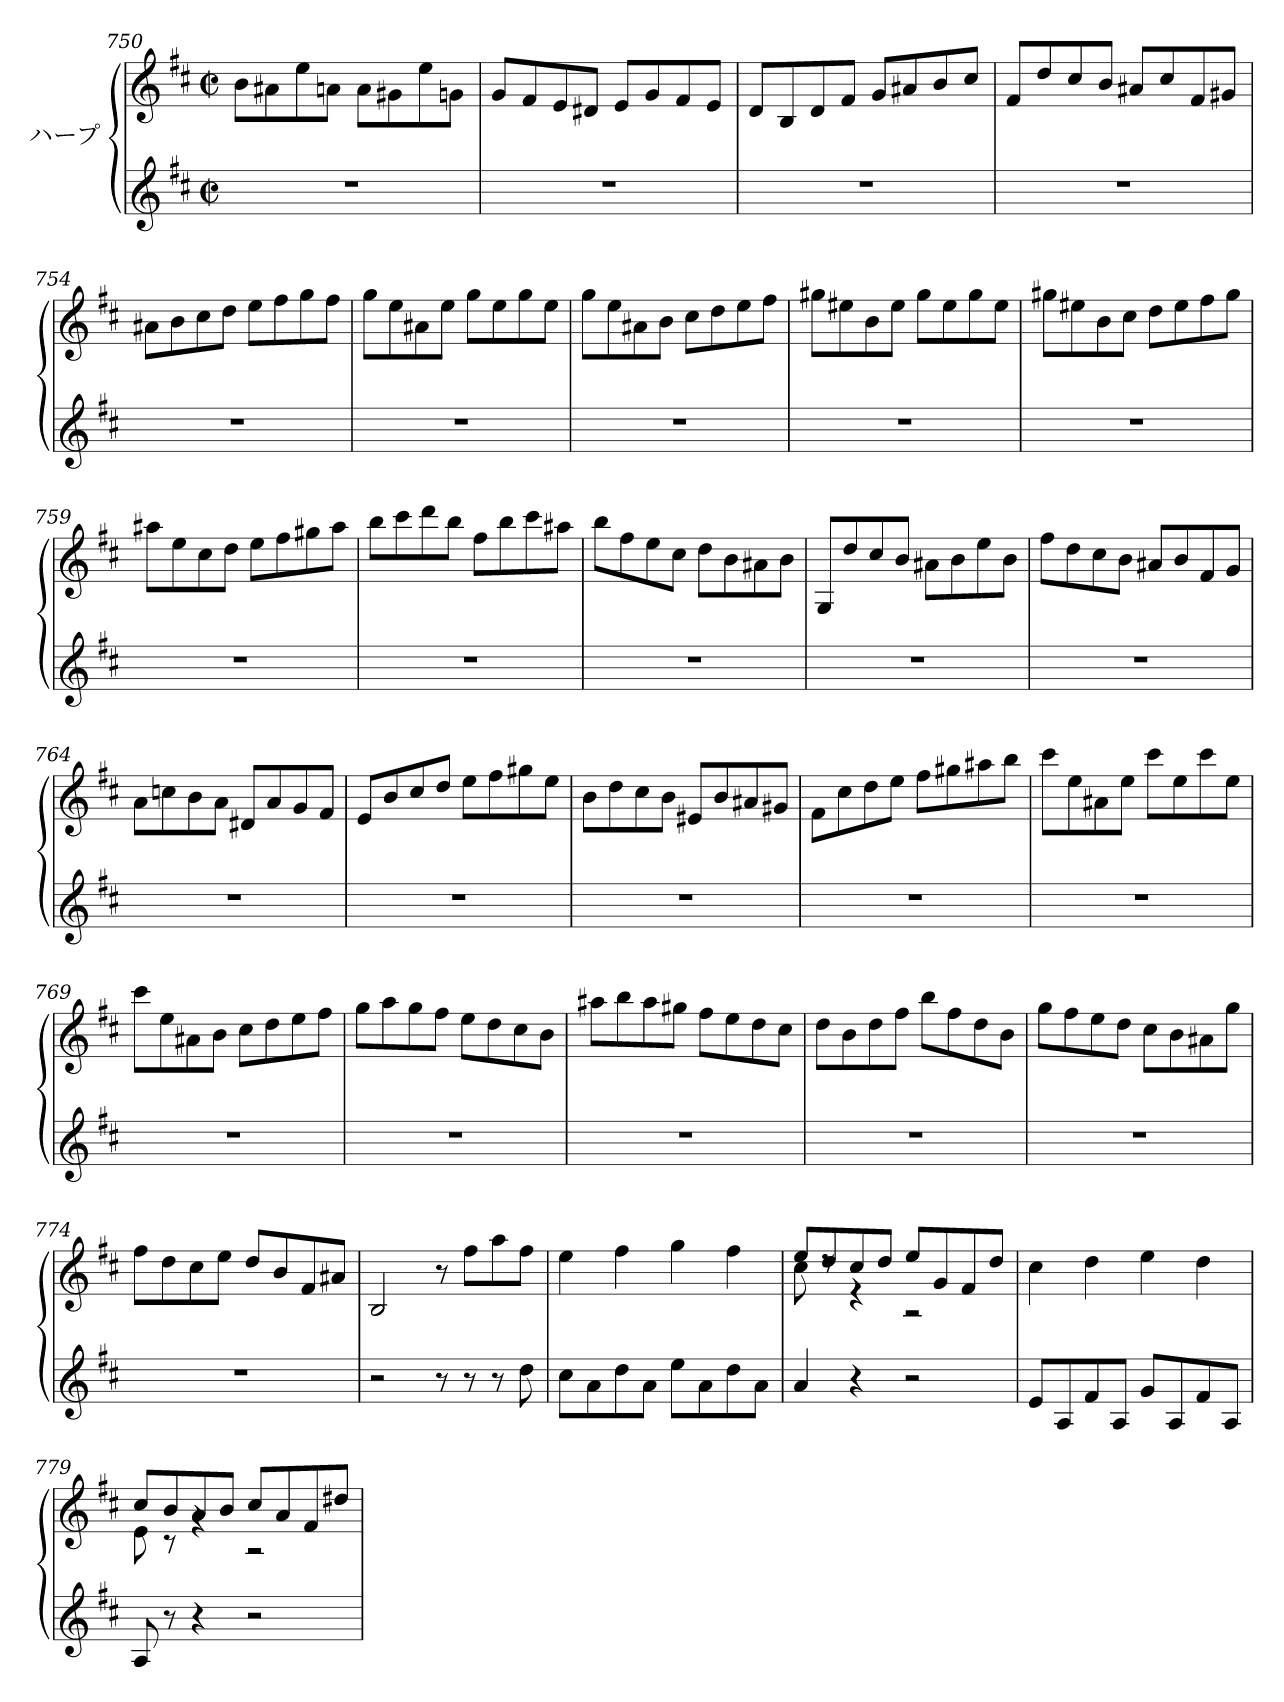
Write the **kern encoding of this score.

**kern	**kern
*part1	*part1
*staff2	*staff1
*I"ハープ	*
*clefG2	*clefG2
*k[f#c#]	*k[f#c#]
*M4/4	*M4/4
*met(c|)	*met(c|)
=750	=750
1r	8b\L
.	8a#X\
.	8ee\
.	8an\J
.	8a\L
.	8g#X\
.	8ee\
.	8gn\J
=751	=751
1r	8g/L
.	8f#/
.	8e/
.	8d#X/J
.	8e/L
.	8g/
.	8f#/
.	8e/J
=752	=752
1r	8d/L
.	8B/
.	8d/
.	8f#/J
.	8g/L
.	8a#X/
.	8b/
.	8cc#/J
!!LO:LB:g=z
=753	=753
1r	8f#/L
.	8dd/
.	8cc#/
.	8b/J
.	8a#X/L
.	8cc#/
.	8f#/
.	8g#X/J
=754	=754
1r	8a#X\L
.	8b\
.	8cc#\
.	8dd\J
.	8ee\L
.	8ff#\
.	8gg\
.	8ff#\J
=755	=755
1r	8gg\L
.	8ee\
.	8a#X\
.	8ee\J
.	8gg\L
.	8ee\
.	8gg\
.	8ee\J
=756	=756
1r	8gg\L
.	8ee\
.	8a#X\
.	8b\J
.	8cc#\L
.	8dd\
.	8ee\
.	8ff#\J
=757	=757
1r	8gg#X\L
.	8ee#X\
.	8b\
.	8ee#\J
.	8gg#\L
.	8ee#\
.	8gg#\
.	8ee#\J
!!LO:LB:g=z
=758	=758
1r	8gg#X\L
.	8ee#X\
.	8b\
.	8cc#\J
.	8dd\L
.	8ee#\
.	8ff#\
.	8gg#\J
=759	=759
1r	8aa#X\L
.	8ee\
.	8cc#\
.	8dd\J
.	8ee\L
.	8ff#\
.	8gg#X\
.	8aa#\J
=760	=760
1r	8bb\L
.	8ccc#\
.	8ddd\
.	8bb\J
.	8ff#\L
.	8bb\
.	8ccc#\
.	8aa#X\J
=761	=761
1r	8bb\L
.	8ff#\
.	8ee\
.	8cc#\J
.	8dd\L
.	8b\
.	8a#X\
.	8b\J
!!LO:LB:g=z
=762	=762
1r	8G/L
.	8dd/
.	8cc#/
.	8b/J
.	8a#X\L
.	8b\
.	8ee\
.	8b\J
=763	=763
1r	8ff#\L
.	8dd\
.	8cc#\
.	8b\J
.	8a#X/L
.	8b/
.	8f#/
.	8g/J
=764	=764
1r	8a\L
.	8ccn\
.	8b\
.	8a\J
.	8d#X/L
.	8a/
.	8g/
.	8f#/J
=765	=765
1r	8e/L
.	8b/
.	8cc#/
.	8dd/J
.	8ee\L
.	8ff#\
.	8gg#X\
.	8ee\J
!!LO:LB:g=z
=766	=766
1r	8b\L
.	8dd\
.	8cc#\
.	8b\J
.	8e#X/L
.	8b/
.	8a#X/
.	8g#X/J
=767	=767
1r	8f#\L
.	8cc#\
.	8dd\
.	8ee\J
.	8ff#\L
.	8gg#X\
.	8aa#X\
.	8bb\J
=768	=768
1r	8ccc#\L
.	8ee\
.	8a#X\
.	8ee\J
.	8ccc#\L
.	8ee\
.	8ccc#\
.	8ee\J
=769	=769
1r	8ccc#\L
.	8ee\
.	8a#X\
.	8b\J
.	8cc#\L
.	8dd\
.	8ee\
.	8ff#\J
!!LO:LB:g=z
=770	=770
1r	8gg\L
.	8aa\
.	8gg\
.	8ff#\J
.	8ee\L
.	8dd\
.	8cc#\
.	8b\J
=771	=771
1r	8aa#X\L
.	8bb\
.	8aa#\
.	8gg#X\J
.	8ff#\L
.	8ee\
.	8dd\
.	8cc#\J
=772	=772
1r	8dd\L
.	8b\
.	8dd\
.	8ff#\J
.	8bb\L
.	8ff#\
.	8dd\
.	8b\J
=773	=773
1r	8gg\L
.	8ff#\
.	8ee\
.	8dd\J
.	8cc#\L
.	8b\
.	8a#X\
.	8gg\J
=774	=774
1r	8ff#\L
.	8dd\
.	8cc#\
.	8ee\J
.	8dd/L
.	8b/
.	8f#/
.	8a#X/J
!!LO:PB:g=z
=775	=775
2r	2B/
8r	8r
8r	8ff#\L
8r	8aa\
8dd\	8ff#\J
=776	=776
8cc#\L	4ee\
8a\	.
8dd\	4ff#\
8a\J	.
8ee\L	4gg\
8a\	.
8dd\	4ff#\
8a\J	.
=777	=777
*	*^
4a/	8ee/L	8cc#\
.	8dd/	8rdd
4r	8cc#/	4r
.	8dd/J	.
2r	8ee/L	2r
.	8g/	.
.	8f#/	.
.	8dd/J	.
*	*v	*v
=778	=778
8e/L	4cc#\
8A/	.
8f#/	4dd\
8A/J	.
8g/L	4ee\
8A/	.
8f#/	4dd\
8A/J	.
=779	=779
*	*^
8A/	8cc#/L	8e\
8r	8b/	8r
4r	8a/	4rg
.	8b/J	.
2r	8cc#/L	2r
.	8a/	.
.	8f#/	.
.	8dd#X/J	.
*	*v	*v
=	=
*-	*-
